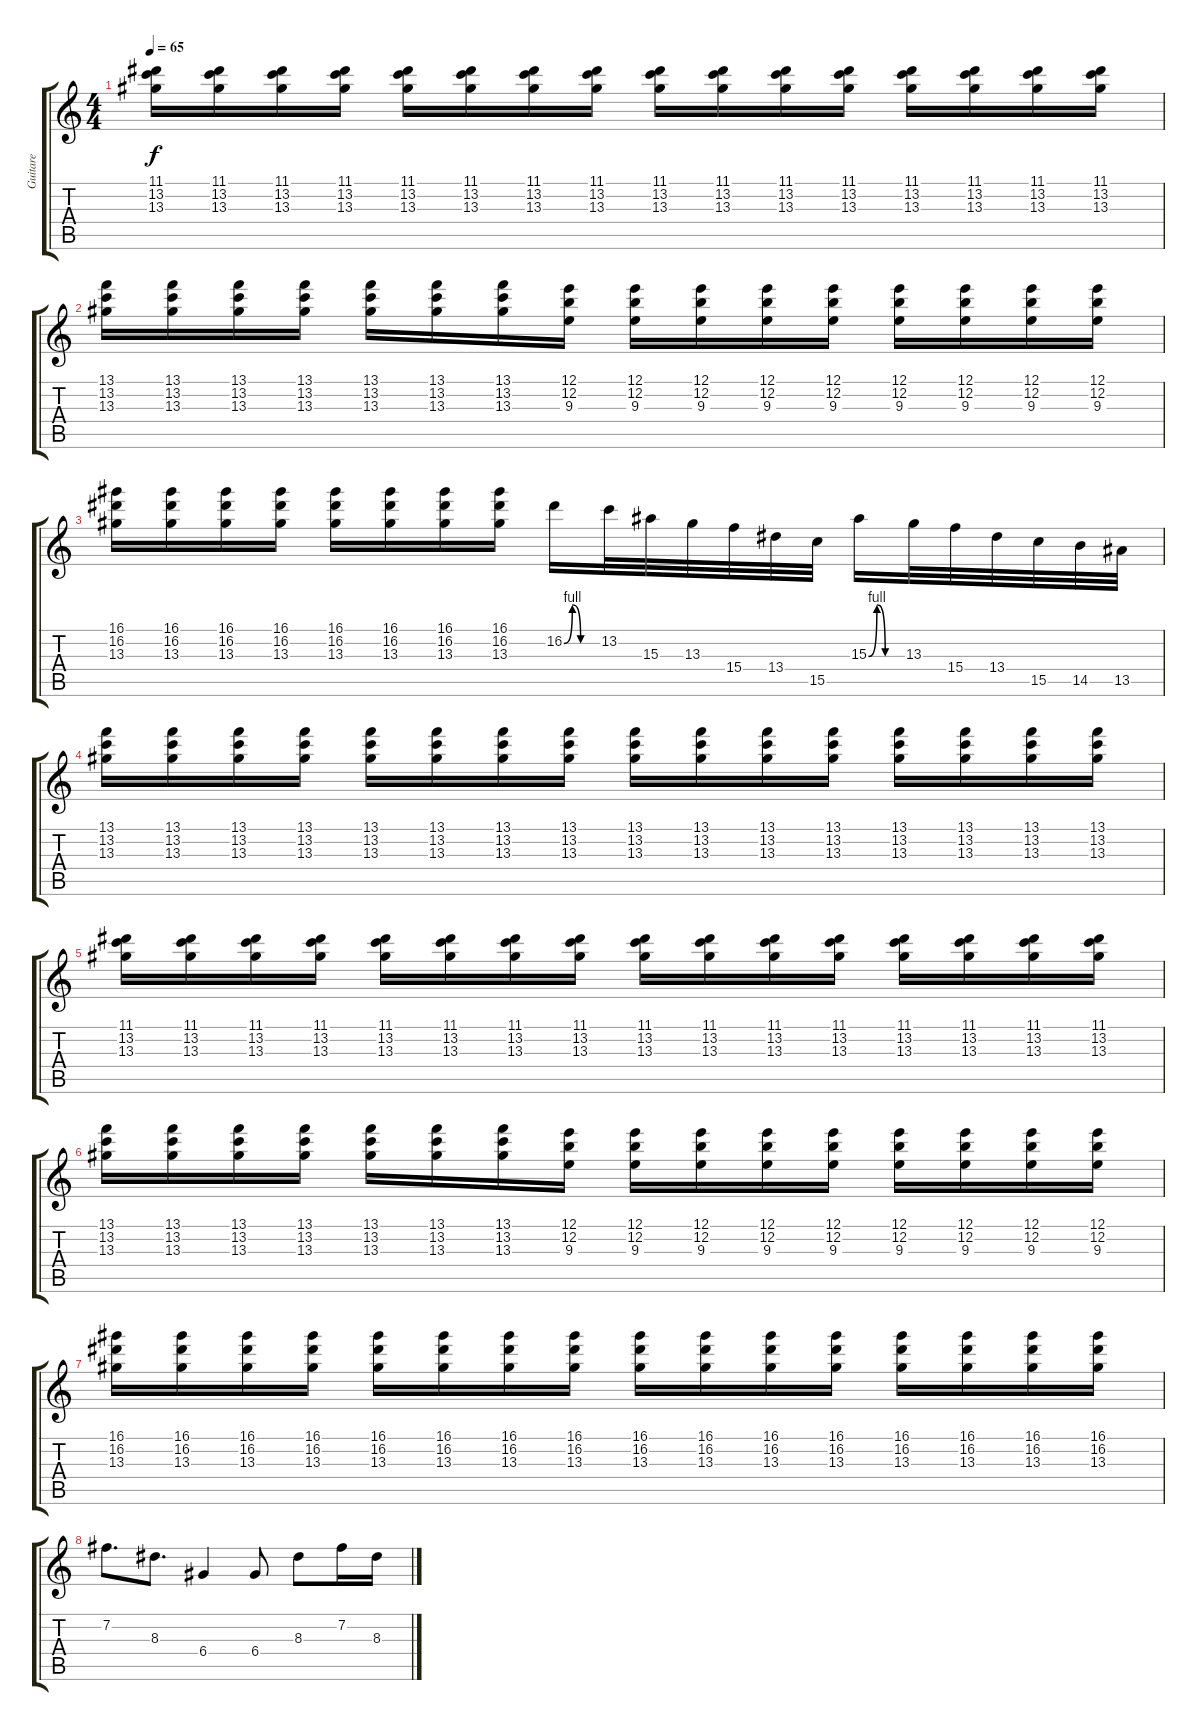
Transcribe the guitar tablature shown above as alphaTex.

\track ("Guitare" "Guitare") {instrument distortionguitar}
\staff {score tabs}
\tuning (E4 B3 G3 D3 A2 E2) {hide}
\ts (4 4)
\tempo 65
\clef g2
\ks c
(11.1 13.2 13.3).16{dy f} (11.1 13.2 13.3).16 (11.1 13.2 13.3).16 (11.1 13.2 13.3).16 (11.1 13.2 13.3).16 (11.1 13.2 13.3).16 (11.1 13.2 13.3).16 (11.1 13.2 13.3).16 (11.1 13.2 13.3).16 (11.1 13.2 13.3).16 (11.1 13.2 13.3).16 (11.1 13.2 13.3).16 (11.1 13.2 13.3).16 (11.1 13.2 13.3).16 (11.1 13.2 13.3).16 (11.1 13.2 13.3).16 |
(13.1 13.2 13.3).16 (13.1 13.2 13.3).16 (13.1 13.2 13.3).16 (13.1 13.2 13.3).16 (13.1 13.2 13.3).16 (13.1 13.2 13.3).16 (13.1 13.2 13.3).16 (12.1 12.2 9.3).16 (12.1 12.2 9.3).16 (12.1 12.2 9.3).16 (12.1 12.2 9.3).16 (12.1 12.2 9.3).16 (12.1 12.2 9.3).16 (12.1 12.2 9.3).16 (12.1 12.2 9.3).16 (12.1 12.2 9.3).16 |
(16.1 16.2 13.3).16 (16.1 16.2 13.3).16 (16.1 16.2 13.3).16 (16.1 16.2 13.3).16 (16.1 16.2 13.3).16 (16.1 16.2 13.3).16 (16.1 16.2 13.3).16 (16.1 16.2 13.3).16 16.2{be (custom 0 0 15 4 30 0 60 0)}.16 13.2.32 15.3.32 13.3.32 15.4.32 13.4.32 15.5.32 15.3{be (custom 0 0 15 4 30 0 60 0)}.16 13.3.32 15.4.32 13.4.32 15.5.32 14.5.32 13.5.32 |
(13.1 13.2 13.3).16 (13.1 13.2 13.3).16 (13.1 13.2 13.3).16 (13.1 13.2 13.3).16 (13.1 13.2 13.3).16 (13.1 13.2 13.3).16 (13.1 13.2 13.3).16 (13.1 13.2 13.3).16 (13.1 13.2 13.3).16 (13.1 13.2 13.3).16 (13.1 13.2 13.3).16 (13.1 13.2 13.3).16 (13.1 13.2 13.3).16 (13.1 13.2 13.3).16 (13.1 13.2 13.3).16 (13.1 13.2 13.3).16 |
(11.1 13.2 13.3).16 (11.1 13.2 13.3).16 (11.1 13.2 13.3).16 (11.1 13.2 13.3).16 (11.1 13.2 13.3).16 (11.1 13.2 13.3).16 (11.1 13.2 13.3).16 (11.1 13.2 13.3).16 (11.1 13.2 13.3).16 (11.1 13.2 13.3).16 (11.1 13.2 13.3).16 (11.1 13.2 13.3).16 (11.1 13.2 13.3).16 (11.1 13.2 13.3).16 (11.1 13.2 13.3).16 (11.1 13.2 13.3).16 |
(13.1 13.2 13.3).16 (13.1 13.2 13.3).16 (13.1 13.2 13.3).16 (13.1 13.2 13.3).16 (13.1 13.2 13.3).16 (13.1 13.2 13.3).16 (13.1 13.2 13.3).16 (12.1 12.2 9.3).16 (12.1 12.2 9.3).16 (12.1 12.2 9.3).16 (12.1 12.2 9.3).16 (12.1 12.2 9.3).16 (12.1 12.2 9.3).16 (12.1 12.2 9.3).16 (12.1 12.2 9.3).16 (12.1 12.2 9.3).16 |
(16.1 16.2 13.3).16 (16.1 16.2 13.3).16 (16.1 16.2 13.3).16 (16.1 16.2 13.3).16 (16.1 16.2 13.3).16 (16.1 16.2 13.3).16 (16.1 16.2 13.3).16 (16.1 16.2 13.3).16 (16.1 16.2 13.3).16 (16.1 16.2 13.3).16 (16.1 16.2 13.3).16 (16.1 16.2 13.3).16 (16.1 16.2 13.3).16 (16.1 16.2 13.3).16 (16.1 16.2 13.3).16 (16.1 16.2 13.3).16 |
7.2.8{d} 8.3.8{d} 6.4.4 6.4.8 8.3.8 7.2.16 8.3.16
